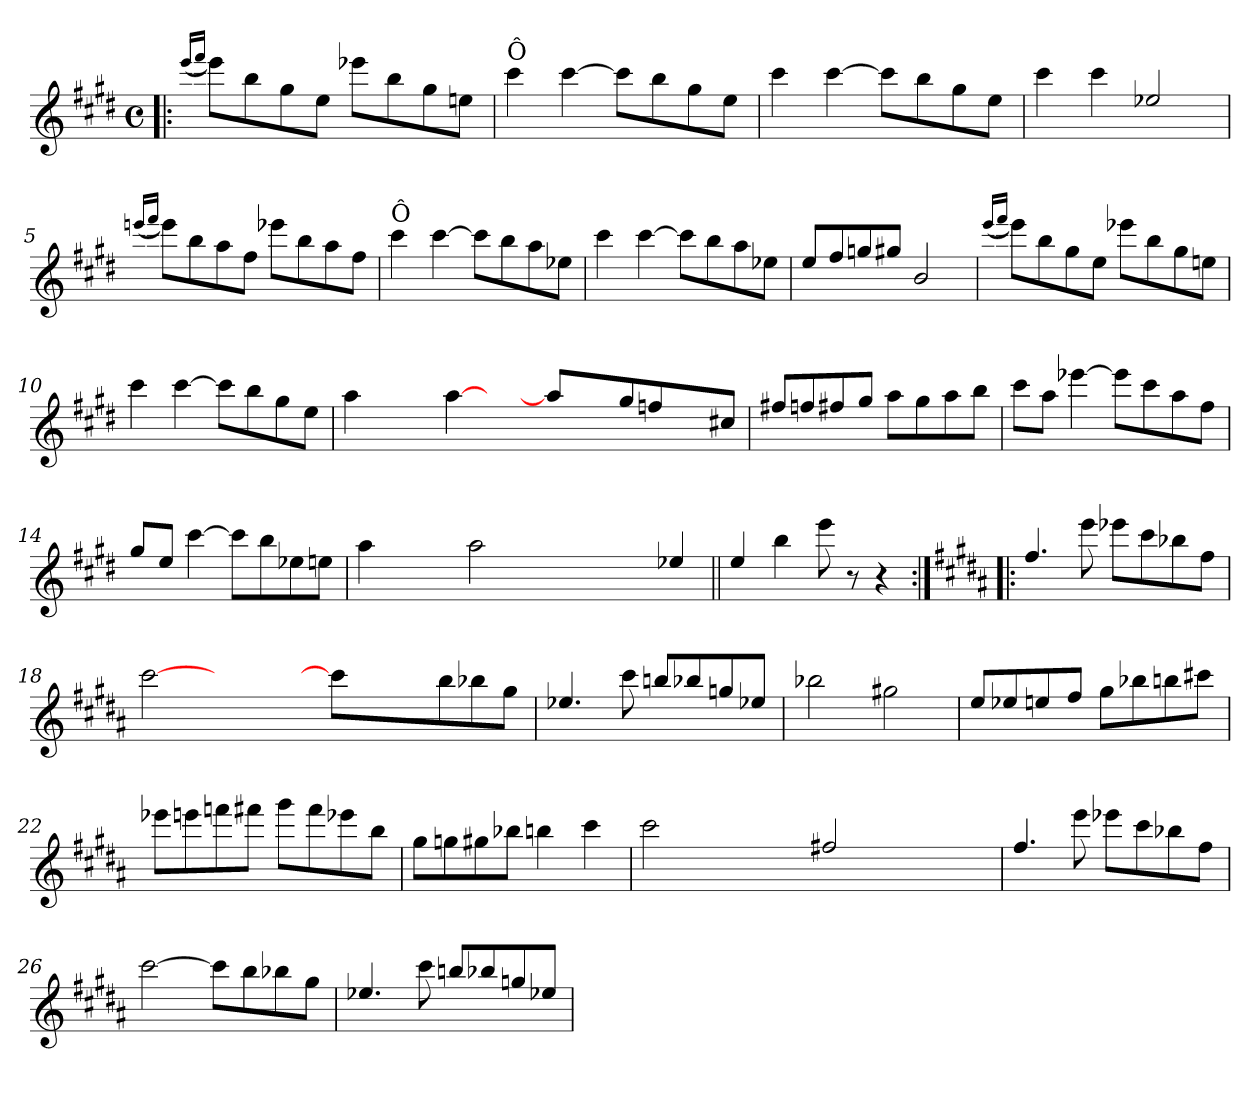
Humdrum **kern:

**kern
*part1
*staff1
*clefG2
*k[f#c#g#d#]
*E:
*M4/4
*met(c)
=1!|:
(<16qeee/LL
16qfff#/JJ
8eee\L)
8bb\
8gg#\
8ee\J
8eee-X\L
8bb\
8gg#\
8een\J
=2
!LO:TX:a:t=Ô
4ccc#\
[4ccc#\
8ccc#\L]
8bb\
8gg#\
8ee\J
=3
4ccc#\
[4ccc#\
8ccc#\L]
8bb\
8gg#\
8ee\J
=4
4ccc#\
4ccc#\
2ee-X/
!!LO:LB:g=z
=5
(<16qeeen/LL
16qfff#/JJ
8eee\L)
8bb\
8aa\
8ff#\J
8eee-X\L
8bb\
8aa\
8ff#\J
=6
!LO:TX:a:t=Ô
4ccc#\
[4ccc#\
8ccc#\L]
8bb\
8aa\
8ee-X\J
=7
4ccc#\
[4ccc#\
8ccc#\L]
8bb\
8aa\
8ee-X\J
=8
8ee/L
8ff#/
8ggn/
8gg#X/J
2b/
!!LO:LB:g=z
=9
(<16qeee/LL
16qfff#/JJ
8eee\L)
8bb\
8gg#\
8ee\J
8eee-X\L
8bb\
8gg#\
8een\J
=10
4ccc#\
[4ccc#\
8ccc#\L]
8bb\
8gg#\
8ee\J
=11
4aa\
8ryy
8ryy
[>4aa\
8ryy
8ryy
8aa/L]
4ryy
8gg#/
8ffn/
4ryy
8cc#X/J
=12
8ff#X/L
8ffn/
8ff#X/
8gg#/J
8aa\L
8gg#\
8aa\
8bb\J
!!LO:LB:g=z
=13
8ccc#\L
8aa\J
[4eee-X\
8eee-\L]
8ccc#\
8aa\
8ff#\J
=14
8gg#/L
8ee/J
[4ccc#\
8ccc#\L]
8bb\
8ee-X\
8een\J
=15
4aa\
8ryy
16ryy
16ryy
2aa\
8ryy
16ryy
16ryy
2ryy
4ee-X/
=16||
4ee/
4bb\
8eee\
8r
4r
!!LO:LB:g=z
=17:|!|:
*k[f#c#g#d#a#]
*B:
4.ff#/
8eee\
8eee-X\L
8ccc#\
8bb-X\
8ff#\J
=18
[>2ccc#\
4ryy
8ryy
8ryy
8ccc#\L]
2ryy
8bb\
8bb-X\
8gg#\J
=19
4.ee-X/
8ccc#\
8bbn/L
8bb-X/
8ggn/
8ee-X/J
!!LO:LB:g=z
=20
2bb-X\
2gg#X\
=21
8ee/L
8ee-X/
8een/
8ff#/J
8gg#\L
8bb-X\
8bbn\
8ccc#X\J
=22
8eee-X\L
8eeen\
8fffn\
8fff#X\J
8ggg#\L
8fff#\
8eee-X\
8bb\J
!!LO:LB:g=z
=23
8gg#\L
8ggn\
8gg#X\
8bb-X\J
4bbn\
4ccc#\
=24
2ccc#\
4ryy
8ryy
8ryy
2ff#X/
4ryy
8ryy
8ryy
=25
4.ff#/
8eee\
8eee-X\L
8ccc#\
8bb-X\
8ff#\J
=26
[2ccc#\
8ccc#\L]
8bb\
8bb-X\
8gg#\J
!!LO:LB:g=z
=27
4.ee-X/
8ccc#\
8bbn/L
8bb-X/
8ggn/
8ee-X/J
=
*-
